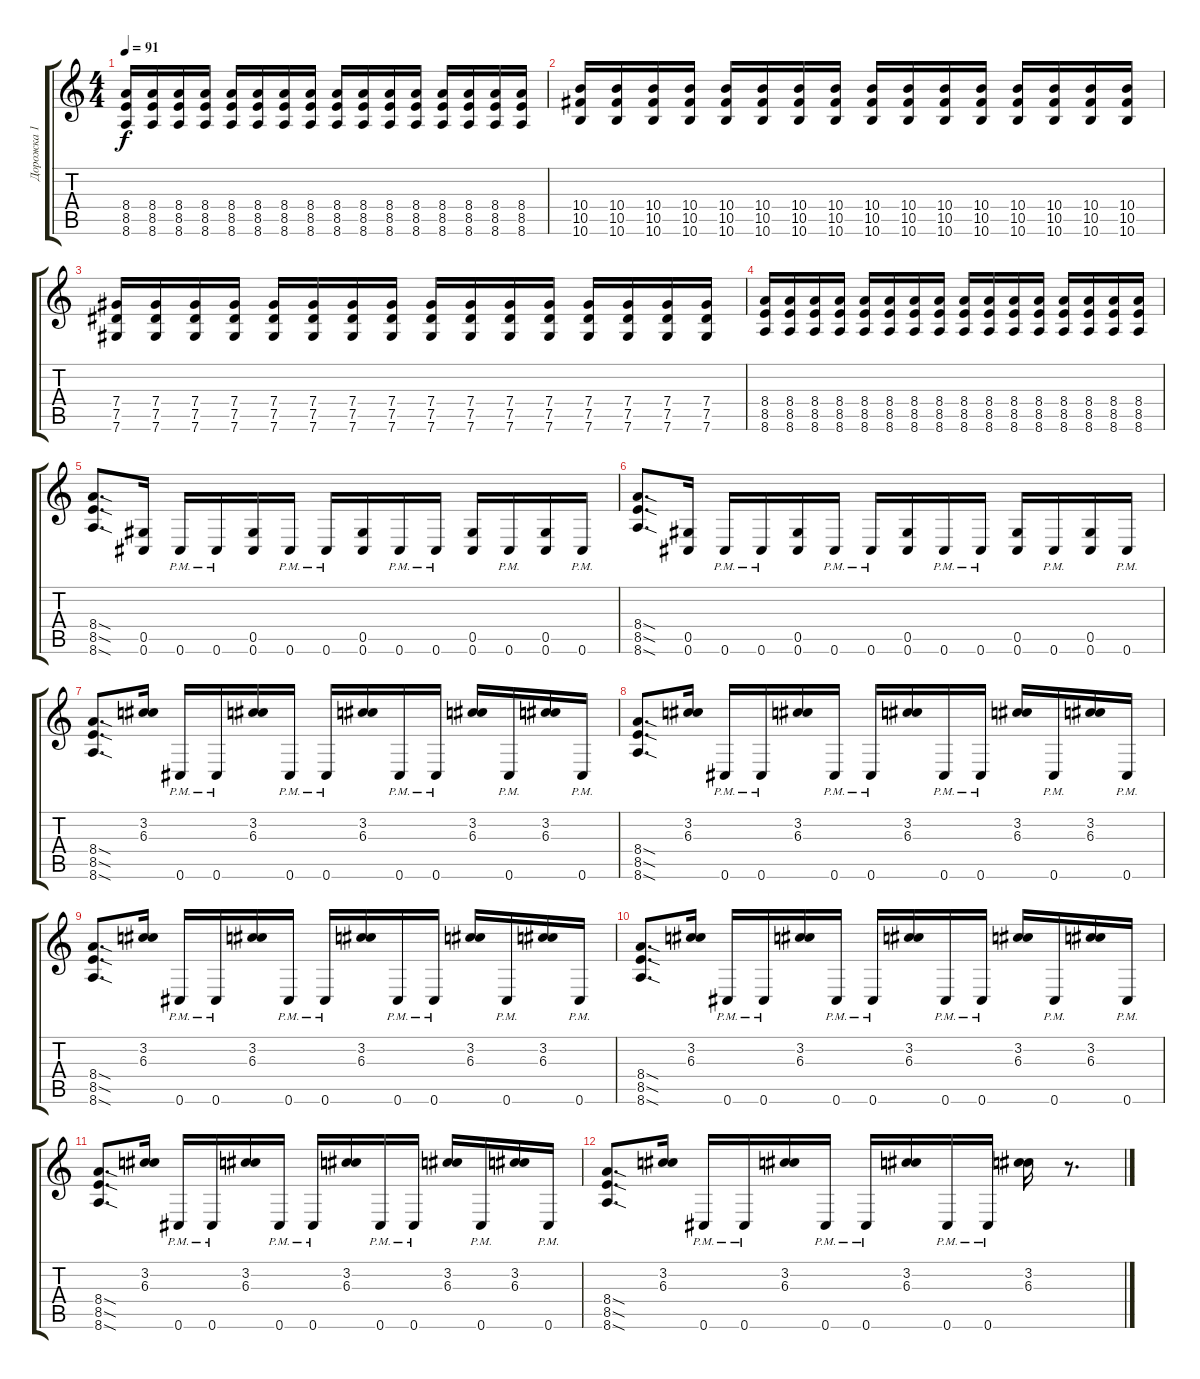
\track ("Дорожка 1" "Дорожка 1") {instrument overdrivenguitar}
\staff {score tabs}
\tuning (Eb4 Bb3 Gb3 Db3 Ab2 Db2) {hide}
\ts (4 4)
\tempo 91
\clef g2
\ks c
(8.4 8.5 8.6).16{dy f} (8.4 8.5 8.6).16 (8.4 8.5 8.6).16 (8.4 8.5 8.6).16 (8.4 8.5 8.6).16 (8.4 8.5 8.6).16 (8.4 8.5 8.6).16 (8.4 8.5 8.6).16 (8.4 8.5 8.6).16 (8.4 8.5 8.6).16 (8.4 8.5 8.6).16 (8.4 8.5 8.6).16 (8.4 8.5 8.6).16 (8.4 8.5 8.6).16 (8.4 8.5 8.6).16 (8.4 8.5 8.6).16 |
(10.4 10.5 10.6).16 (10.4 10.5 10.6).16 (10.4 10.5 10.6).16 (10.4 10.5 10.6).16 (10.4 10.5 10.6).16 (10.4 10.5 10.6).16 (10.4 10.5 10.6).16 (10.4 10.5 10.6).16 (10.4 10.5 10.6).16 (10.4 10.5 10.6).16 (10.4 10.5 10.6).16 (10.4 10.5 10.6).16 (10.4 10.5 10.6).16 (10.4 10.5 10.6).16 (10.4 10.5 10.6).16 (10.4 10.5 10.6).16 |
(7.4 7.5 7.6).16 (7.4 7.5 7.6).16 (7.4 7.5 7.6).16 (7.4 7.5 7.6).16 (7.4 7.5 7.6).16 (7.4 7.5 7.6).16 (7.4 7.5 7.6).16 (7.4 7.5 7.6).16 (7.4 7.5 7.6).16 (7.4 7.5 7.6).16 (7.4 7.5 7.6).16 (7.4 7.5 7.6).16 (7.4 7.5 7.6).16 (7.4 7.5 7.6).16 (7.4 7.5 7.6).16 (7.4 7.5 7.6).16 |
(8.4 8.5 8.6).16 (8.4 8.5 8.6).16 (8.4 8.5 8.6).16 (8.4 8.5 8.6).16 (8.4 8.5 8.6).16 (8.4 8.5 8.6).16 (8.4 8.5 8.6).16 (8.4 8.5 8.6).16 (8.4 8.5 8.6).16 (8.4 8.5 8.6).16 (8.4 8.5 8.6).16 (8.4 8.5 8.6).16 (8.4 8.5 8.6).16 (8.4 8.5 8.6).16 (8.4 8.5 8.6).16 (8.4 8.5 8.6).16 |
(8.4{sod} 8.5{sod} 8.6{sod}).8{d} (0.5 0.6).16 0.6{pm}.16 0.6{pm}.16 (0.5 0.6).16 0.6{pm}.16 0.6{pm}.16 (0.5 0.6).16 0.6{pm}.16 0.6{pm}.16 (0.5 0.6).16 0.6{pm}.16 (0.5 0.6).16 0.6{pm}.16 |
(8.4{sod} 8.5{sod} 8.6{sod}).8{d} (0.5 0.6).16 0.6{pm}.16 0.6{pm}.16 (0.5 0.6).16 0.6{pm}.16 0.6{pm}.16 (0.5 0.6).16 0.6{pm}.16 0.6{pm}.16 (0.5 0.6).16 0.6{pm}.16 (0.5 0.6).16 0.6{pm}.16 |
(8.4{sod} 8.5{sod} 8.6{sod}).8{d} (3.2 6.3).16 0.6{pm}.16 0.6{pm}.16 (3.2 6.3).16 0.6{pm}.16 0.6{pm}.16 (3.2 6.3).16 0.6{pm}.16 0.6{pm}.16 (3.2 6.3).16 0.6{pm}.16 (3.2 6.3).16 0.6{pm}.16 |
(8.4{sod} 8.5{sod} 8.6{sod}).8{d} (3.2 6.3).16 0.6{pm}.16 0.6{pm}.16 (3.2 6.3).16 0.6{pm}.16 0.6{pm}.16 (3.2 6.3).16 0.6{pm}.16 0.6{pm}.16 (3.2 6.3).16 0.6{pm}.16 (3.2 6.3).16 0.6{pm}.16 |
(8.4{sod} 8.5{sod} 8.6{sod}).8{d} (3.2 6.3).16 0.6{pm}.16 0.6{pm}.16 (3.2 6.3).16 0.6{pm}.16 0.6{pm}.16 (3.2 6.3).16 0.6{pm}.16 0.6{pm}.16 (3.2 6.3).16 0.6{pm}.16 (3.2 6.3).16 0.6{pm}.16 |
(8.4{sod} 8.5{sod} 8.6{sod}).8{d} (3.2 6.3).16 0.6{pm}.16 0.6{pm}.16 (3.2 6.3).16 0.6{pm}.16 0.6{pm}.16 (3.2 6.3).16 0.6{pm}.16 0.6{pm}.16 (3.2 6.3).16 0.6{pm}.16 (3.2 6.3).16 0.6{pm}.16 |
(8.4{sod} 8.5{sod} 8.6{sod}).8{d} (3.2 6.3).16 0.6{pm}.16 0.6{pm}.16 (3.2 6.3).16 0.6{pm}.16 0.6{pm}.16 (3.2 6.3).16 0.6{pm}.16 0.6{pm}.16 (3.2 6.3).16 0.6{pm}.16 (3.2 6.3).16 0.6{pm}.16 |
(8.4{sod} 8.5{sod} 8.6{sod}).8{d} (3.2 6.3).16 0.6{pm}.16 0.6{pm}.16 (3.2 6.3).16 0.6{pm}.16 0.6{pm}.16 (3.2 6.3).16 0.6{pm}.16 0.6{pm}.16 (3.2 6.3).16 r.8{d}
